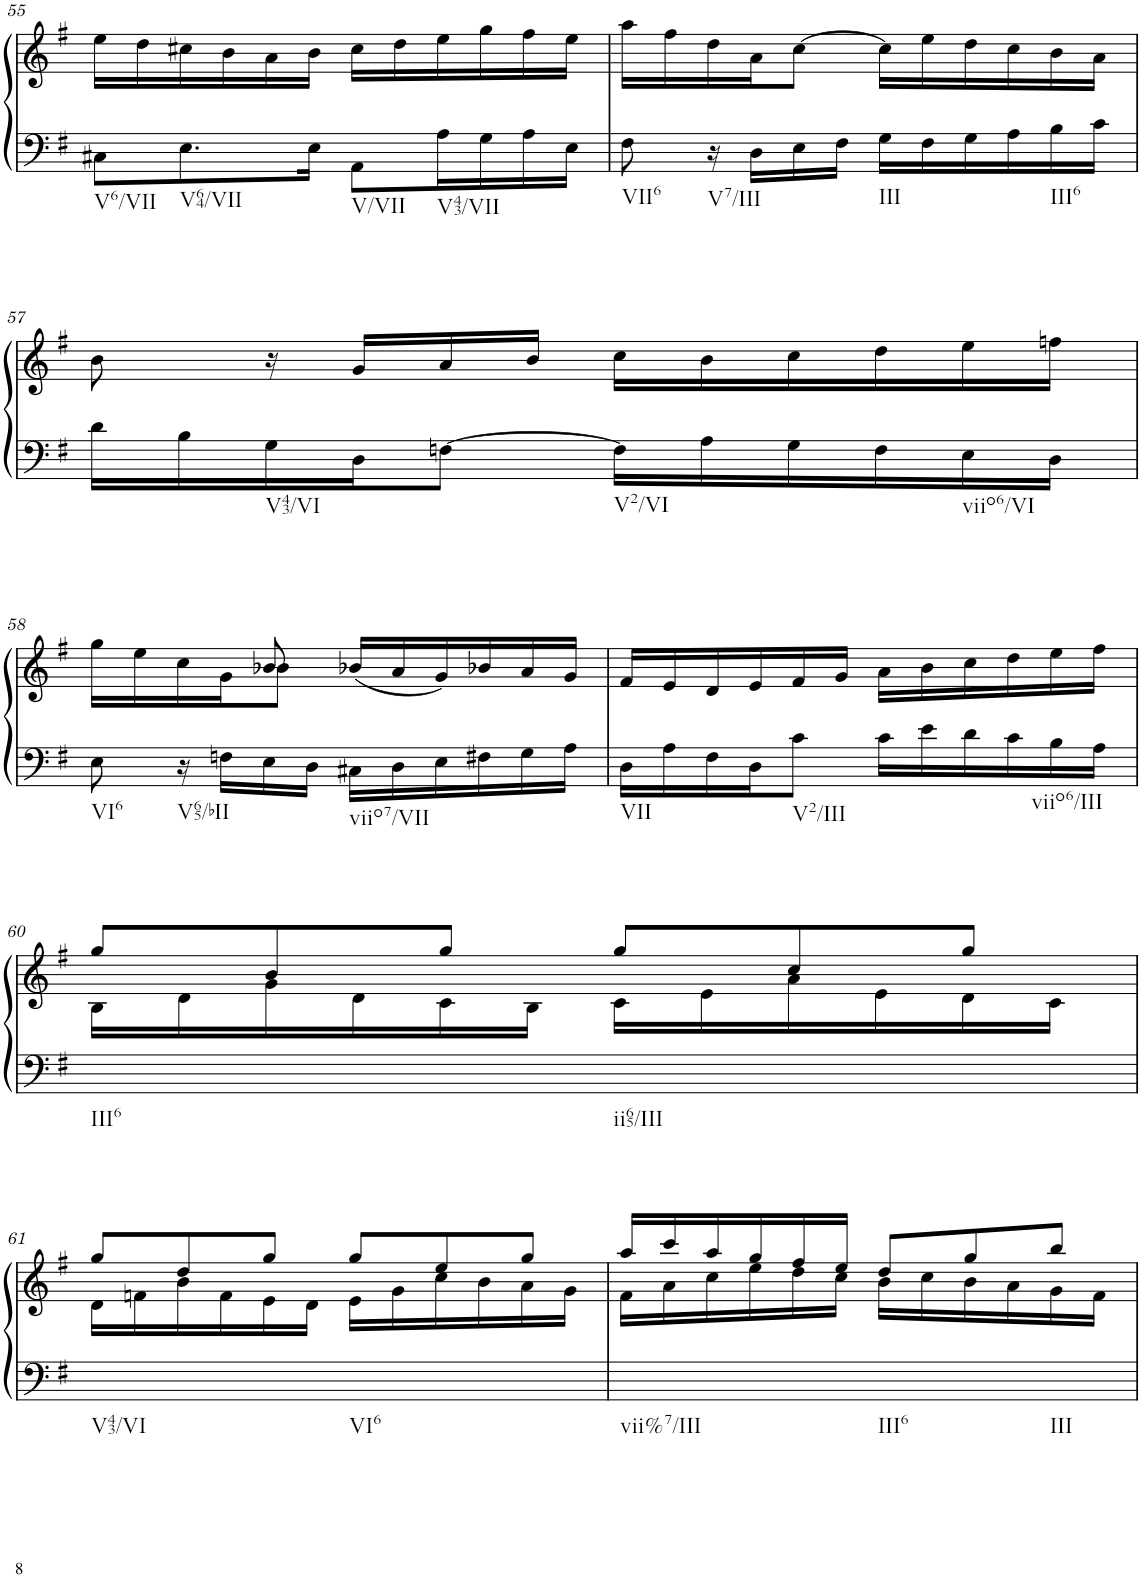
**kern	**kern
*part1	*part1
*staff2	*staff1
*I"unbenannt9	*
!!LO:PB:g=z
*clefF4	*clefG2
*k[f#]	*k[f#]
*M6/8	*M6/8
=55	=55
!LO:TX:b:t=V6/VII	!
8C#X\L	16ee\LL
.	16dd\
!LO:TX:b:t=V64/VII	!
8.E\	16cc#X\
.	16b\
.	16a\
16E\Jk	16b\JJ
!LO:TX:b:t=V/VII	!
8AA\L	16cc#\LL
.	16dd\
!LO:TX:b:t=V43/VII	!
16A\L	16ee\
16G\	16gg\
16A\	16ff#\
16E\JJ	16ee\JJ
=56	=56
!LO:TX:b:t=VII6	!
8F#\	16aa\LL
.	16ff#\
!LO:TX:b:t=V7/III	!
16r	16dd\
16D\LL	16a\J
16E\	[8cc\J
16F#\JJ	.
!LO:TX:b:t=III	!
16G\LL	16cc\LL]
16F#\	16ee\
16G\	16dd\
16A\	16cc\
!LO:TX:b:t=III6	!
16B\	16b\
16c\JJ	16a\JJ
!!LO:LB:g=z
=57	=57
16d\LL	8b\
16B\	.
!LO:TX:b:t=V43/VI	!
16G\	16r
16D\J	16g/LL
[8Fn\J	16a/
.	16b/JJ
!LO:TX:b:t=V2/VI	!
16F\LL]	16cc\LL
16A\	16b\
16G\	16cc\
16F\	16dd\
!LO:TX:b:t=viio6/VI	!
16E\	16ee\
16D\JJ	16ffn\JJ
!!LO:LB:g=z
=58	=58
*	*^
!LO:TX:b:t=VI6	!	!
8E\	4ryy	16gg\LL
.	.	16ee\
!LO:TX:b:t=V65/bII	!	!
16r	.	16cc\
16Fn\LL	.	16g\J
16E\	8b/	8b-X\J
16D\JJ	.	.
!LO:TX:b:t=viio7/VII	!	!
16C#X\LL	(16b-X/LL	4.ryy
16D\	16a/	.
16E\	16g/)	.
16F#X\	16b-X/	.
16G\	16a/	.
16A\JJ	16g/JJ	.
=59	=59	=59
!LO:TX:b:t=VII	!	!
16D\LL	16f#/LL	4.ryy
16A\	16e/	.
16F#\	16d/	.
16D\J	16e/	.
!LO:TX:b:t=V2/III	!	!
8c\J	16f#/	.
.	16g/JJ	.
16c\LL	8ryy	16a\LL
16e\	.	16b\
16d\	4ryy	16cc\
16c\	.	16dd\
!LO:TX:b:t=viio6/III	!	!
16B\	.	16ee\
16A\JJ	.	16ff#\JJ
!!LO:LB:g=z	!!
=60	=60	=60
!LO:TX:b:t=III6	!	!
4ryy	8gg/L	16B\LL
.	.	16d\
.	8b/	16g\
.	.	16d\
!LO:TX:b:t=ii65/III	!	!
4ryy	8gg/J	16c\
.	.	16B\JJ
.	8gg/L	16c\LL
.	.	16e\
4ryy	8cc/	16a\
.	.	16e\
.	8gg/J	16d\
.	.	16c\JJ
!!LO:LB:g=z	!!
=61	=61	=61
!LO:TX:b:t=V43/VI	!	!
!LO:TX:b:t=VI6	!	!
2.ryy	8gg/L	16d\LL
.	.	16fn\
.	8dd/	16b\
.	.	16f\
.	8gg/J	16e\
.	.	16d\JJ
.	8gg/L	16e\LL
.	.	16g\
.	8ee/	16cc\
.	.	16b\
.	8gg/J	16a\
.	.	16g\JJ
=62	=62	=62
!LO:TX:b:t=vii%7/III	!	!
!LO:TX:b:t=III6	!	!
!LO:TX:b:t=III	!	!
2.ryy	16aa/LL	16f#\LL
.	16ccc/	16a\
.	16aa/	16cc\
.	16gg/	16ee\
.	16ff#/	16dd\
.	16ee/JJ	16cc\JJ
.	8dd/L	16b\LL
.	.	16cc\
.	8gg/	16b\
.	.	16a\
.	8bb/J	16g\
.	.	16f#\JJ
*	*v	*v
=	=
*-	*-
